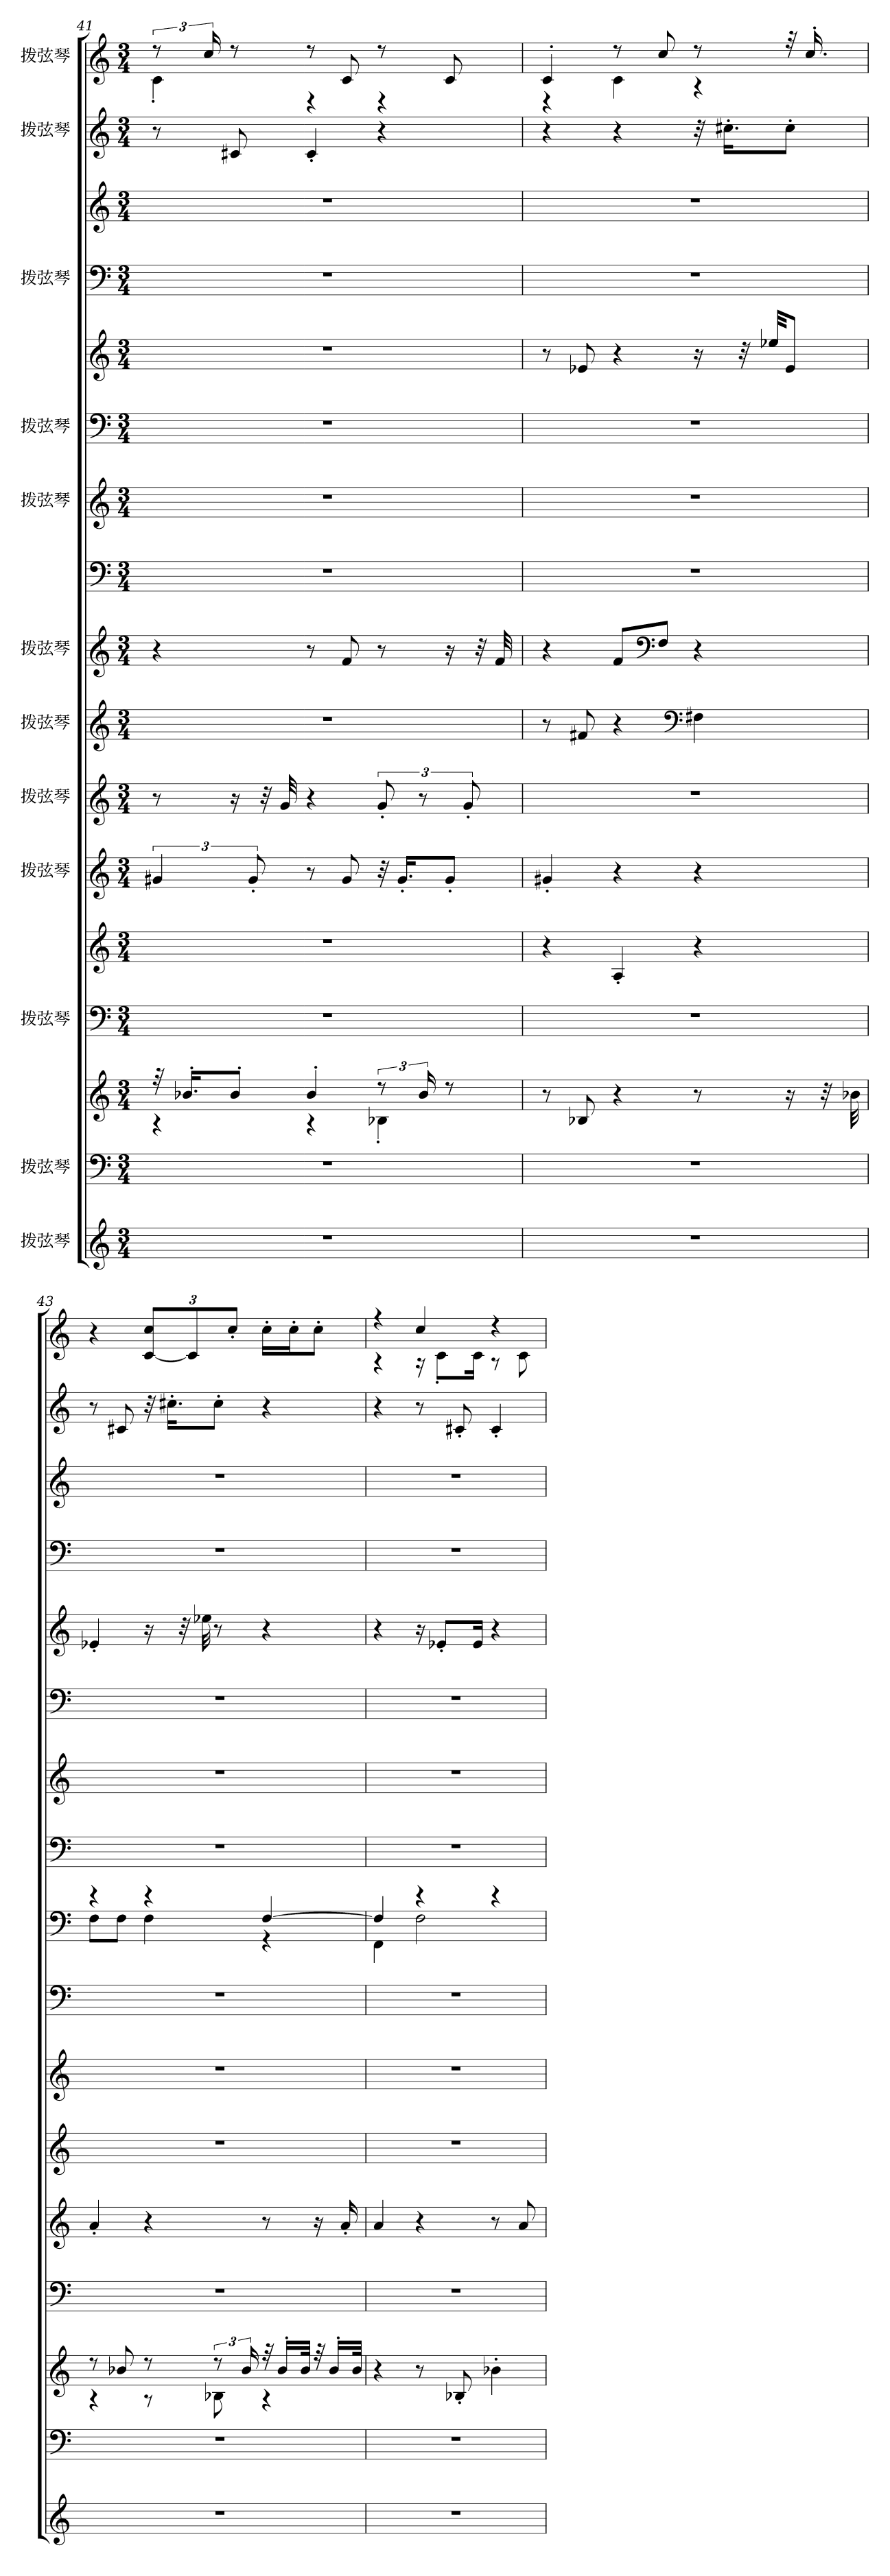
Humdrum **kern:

**kern	**kern	**kern	**kern	**kern	**kern	**kern	**kern	**kern	**kern	**kern	**kern	**kern	**kern	**kern	**kern	**kern
*part12	*part11	*part11	*part10	*part10	*part9	*part8	*part7	*part6	*part6	*part5	*part4	*part4	*part3	*part3	*part2	*part1
*staff17	*staff16	*staff15	*staff14	*staff13	*staff12	*staff11	*staff10	*staff9	*staff8	*staff7	*staff6	*staff5	*staff4	*staff3	*staff2	*staff1
*I"拨弦琴	*I"拨弦琴	*	*I"拨弦琴	*	*I"拨弦琴	*I"拨弦琴	*I"拨弦琴	*I"拨弦琴	*	*I"拨弦琴	*I"拨弦琴	*	*I"拨弦琴	*	*I"拨弦琴	*I"拨弦琴
*clefG2	*clefF4	*clefG2	*clefF4	*clefG2	*clefG2	*clefG2	*clefG2	*clefG2	*clefF4	*clefG2	*clefF4	*clefG2	*clefF4	*clefG2	*clefG2	*clefG2
*k[]	*k[]	*k[]	*k[]	*k[]	*k[]	*k[]	*k[]	*k[]	*k[]	*k[]	*k[]	*k[]	*k[]	*k[]	*k[]	*k[]
*M3/4	*M3/4	*M3/4	*M3/4	*M3/4	*M3/4	*M3/4	*M3/4	*M3/4	*M3/4	*M3/4	*M3/4	*M3/4	*M3/4	*M3/4	*M3/4	*M3/4
=41	=41	=41	=41	=41	=41	=41	=41	=41	=41	=41	=41	=41	=41	=41	=41	=41
*	*	*^	*	*	*	*	*	*	*	*	*	*	*	*	*	*^
2.r	2.r	32r	4r	2.r	2.r	6g#X/	8r	2.r	4r	2.r	2.r	2.r	2.r	2.r	2.r	8r	12r	4c'\
.	.	16.b-X'/KL	.	.	.	.	.	.	.	.	.	.	.	.	.	.	.	.
.	.	.	.	.	.	.	.	.	.	.	.	.	.	.	.	.	24cc/	.
.	.	8b-'/J	.	.	.	.	16r	.	.	.	.	.	.	.	.	8c#X/	8r	.
.	.	.	.	.	.	12g#'/	.	.	.	.	.	.	.	.	.	.	.	.
.	.	.	.	.	.	.	32r	.	.	.	.	.	.	.	.	.	.	.
.	.	.	.	.	.	.	32g/	.	.	.	.	.	.	.	.	.	.	.
.	.	4b-'/	4r	.	.	8r	4r	.	8r	.	.	.	.	.	.	4c#'/	8r	4r
.	.	.	.	.	.	8g#/	.	.	8f/	.	.	.	.	.	.	.	8c/	.
.	.	12r	4B-X'\	.	.	32r	12g'/	.	8r	.	.	.	.	.	.	4r	8r	4r
.	.	.	.	.	.	16.g#'/KL	.	.	.	.	.	.	.	.	.	.	.	.
.	.	24b-/	.	.	.	.	12r	.	.	.	.	.	.	.	.	.	.	.
.	.	8r	.	.	.	8g#'/J	.	.	16r	.	.	.	.	.	.	.	8c/	.
.	.	.	.	.	.	.	12g'/	.	.	.	.	.	.	.	.	.	.	.
.	.	.	.	.	.	.	.	.	32r	.	.	.	.	.	.	.	.	.
.	.	.	.	.	.	.	.	.	32f/	.	.	.	.	.	.	.	.	.
*	*	*v	*v	*	*	*	*	*	*	*	*	*	*	*	*	*	*	*
!!LO:PB:g=z	!!
=42	=42	=42	=42	=42	=42	=42	=42	=42	=42	=42	=42	=42	=42	=42	=42	=42	=42
2.r	2.r	8r	2.r	4r	4g#X'/	2.r	8r	4r	2.r	2.r	2.r	8r	2.r	2.r	4r	4c'/	4r
.	.	8B-X/	.	.	.	.	8f#X/	.	.	.	.	8e-X/	.	.	.	.	.
.	.	4r	.	4A'/	4r	.	4r	8f/L	.	.	.	4r	.	.	4r	8r	4c\
*	*	*	*	*	*	*	*	*clefF4	*	*	*	*	*	*	*	*	*
.	.	.	.	.	.	.	.	8F/J	.	.	.	.	.	.	.	8cc/	.
*	*	*	*	*	*	*	*clefF4	*	*	*	*	*	*	*	*	*	*
.	.	8r	.	4r	4r	.	4F#X\	4r	.	.	.	16r	.	.	32r	8r	4r
.	.	.	.	.	.	.	.	.	.	.	.	.	.	.	16.cc#X'\KL	.	.
.	.	.	.	.	.	.	.	.	.	.	.	32r	.	.	.	.	.
.	.	.	.	.	.	.	.	.	.	.	.	32ee-X/KKL	.	.	.	.	.
.	.	16r	.	.	.	.	.	.	.	.	.	8e-/J	.	.	8cc#'\J	32r	.
.	.	.	.	.	.	.	.	.	.	.	.	.	.	.	.	16.cc'/	.
.	.	32r	.	.	.	.	.	.	.	.	.	.	.	.	.	.	.
.	.	32b-X\	.	.	.	.	.	.	.	.	.	.	.	.	.	.	.
*	*	*	*	*	*	*	*	*	*	*	*	*	*	*	*	*v	*v
=43	=43	=43	=43	=43	=43	=43	=43	=43	=43	=43	=43	=43	=43	=43	=43	=43
*	*	*^	*	*	*	*	*	*^	*	*	*	*	*	*	*	*
2.r	2.r	8r	4r	2.r	4a'/	2.r	2.r	2.r	4r	8F\L	2.r	2.r	2.r	4e-X'/	2.r	2.r	8r	4r
.	.	8b-X/	.	.	.	.	.	.	.	8F\J	.	.	.	.	.	.	8c#X/	.
*	*	*	*	*	*	*	*	*	*	*	*	*	*	*	*	*	*	*Xbrackettup
.	.	8r	8r	.	4r	.	.	.	4r	4F\	.	.	.	16r	.	.	32r	[12c/ 12cc/L
.	.	.	.	.	.	.	.	.	.	.	.	.	.	.	.	.	16.cc#X'\KL	.
.	.	.	.	.	.	.	.	.	.	.	.	.	.	32r	.	.	.	.
.	.	.	.	.	.	.	.	.	.	.	.	.	.	.	.	.	.	12c/]
.	.	.	.	.	.	.	.	.	.	.	.	.	.	32ee-X\	.	.	.	.
.	.	12r	8B-X\	.	.	.	.	.	.	.	.	.	.	8r	.	.	8cc#'\J	.
.	.	.	.	.	.	.	.	.	.	.	.	.	.	.	.	.	.	12cc'/J
.	.	24b-/	.	.	.	.	.	.	.	.	.	.	.	.	.	.	.	.
.	.	32r	4r	.	8r	.	.	.	[4F/	4r	.	.	.	4r	.	.	4r	16cc'\LL
.	.	16b-'/LL	.	.	.	.	.	.	.	.	.	.	.	.	.	.	.	.
.	.	.	.	.	.	.	.	.	.	.	.	.	.	.	.	.	.	16cc'\J
.	.	32b-/JJk	.	.	.	.	.	.	.	.	.	.	.	.	.	.	.	.
.	.	32r	.	.	16r	.	.	.	.	.	.	.	.	.	.	.	.	8cc'\J
.	.	16b-'/LL	.	.	.	.	.	.	.	.	.	.	.	.	.	.	.	.
.	.	.	.	.	16a'/	.	.	.	.	.	.	.	.	.	.	.	.	.
.	.	32b-/JJk	.	.	.	.	.	.	.	.	.	.	.	.	.	.	.	.
*	*	*v	*v	*	*	*	*	*	*	*	*	*	*	*	*	*	*	*
!!LO:PB:g=z
=44	=44	=44	=44	=44	=44	=44	=44	=44	=44	=44	=44	=44	=44	=44	=44	=44	=44
*	*	*	*	*	*	*	*	*	*	*	*	*	*	*	*	*	*^
2.r	2.r	4r	2.r	4a/	2.r	2.r	2.r	4F/]	4FF\	2.r	2.r	2.r	4r	2.r	2.r	4r	4r	4r
.	.	8r	.	4r	.	.	.	4r	2F\	.	.	.	16r	.	.	8r	4cc/	16r
.	.	.	.	.	.	.	.	.	.	.	.	.	8e-X'/L	.	.	.	.	8c'\L
.	.	8B-X'/	.	.	.	.	.	.	.	.	.	.	.	.	.	8c#X'/	.	.
.	.	.	.	.	.	.	.	.	.	.	.	.	16e-/Jk	.	.	.	.	16c\Jk
.	.	4b-X'\	.	8r	.	.	.	4r	.	.	.	.	4r	.	.	4c#'/	4r	8r
.	.	.	.	8a/	.	.	.	.	.	.	.	.	.	.	.	.	.	8c\
*	*	*	*	*	*	*	*	*v	*v	*	*	*	*	*	*	*	*v	*v
=	=	=	=	=	=	=	=	=	=	=	=	=	=	=	=	=
*-	*-	*-	*-	*-	*-	*-	*-	*-	*-	*-	*-	*-	*-	*-	*-	*-
